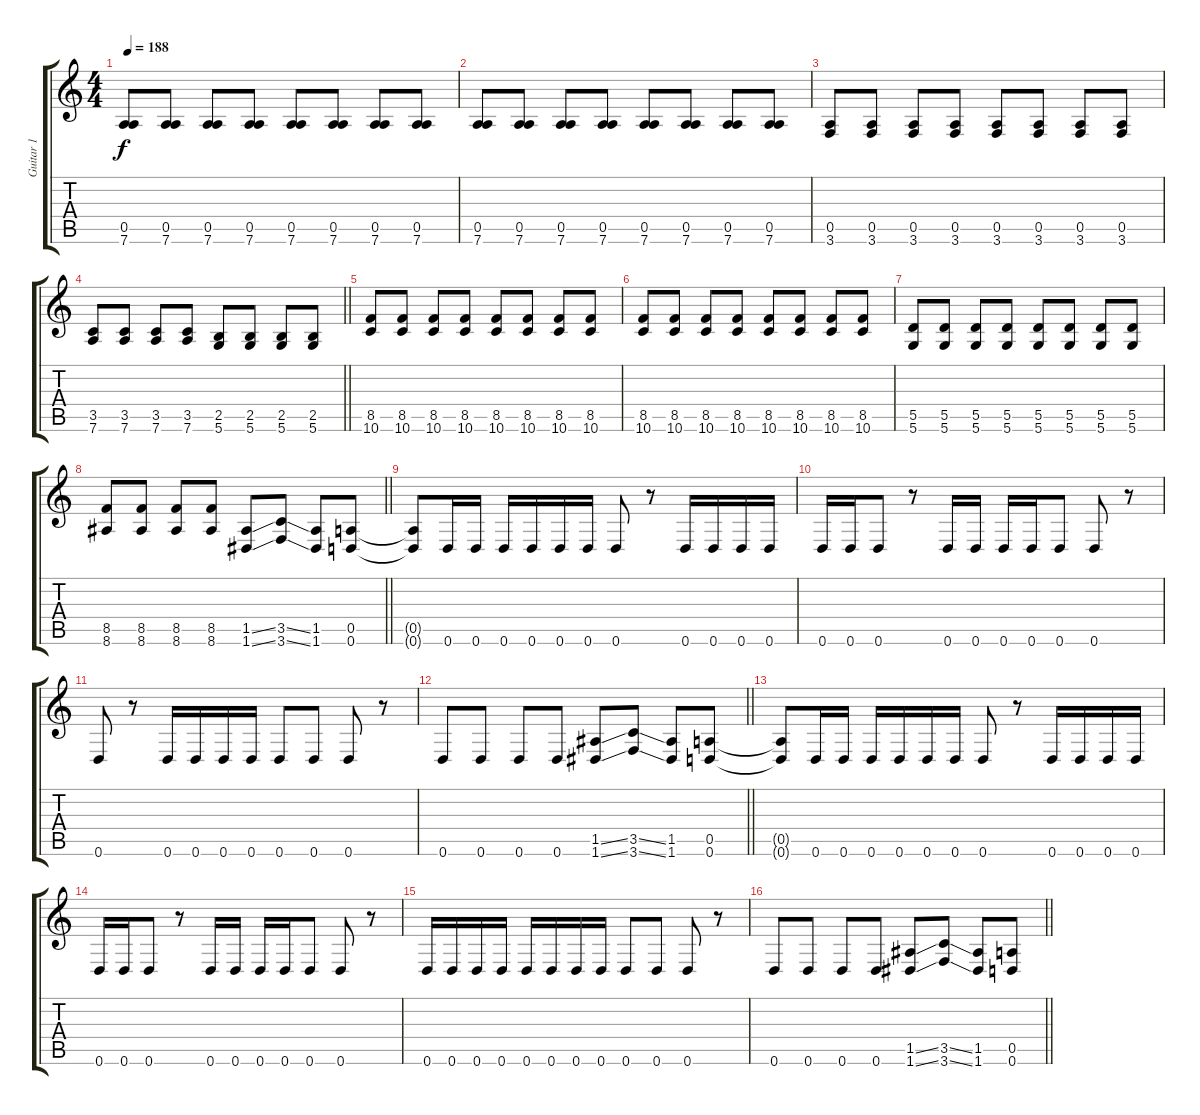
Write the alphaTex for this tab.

\track ("Guitar 1" "Guitar 1") {instrument distortionguitar}
\staff {score tabs}
\tuning (E4 B3 G3 D3 A2 D2) {hide}
\ts (4 4)
\tempo 188
\clef g2
\ks c
(0.5 7.6).8{dy f} (0.5 7.6).8 (0.5 7.6).8 (0.5 7.6).8 (0.5 7.6).8 (0.5 7.6).8 (0.5 7.6).8 (0.5 7.6).8 |
(0.5 7.6).8 (0.5 7.6).8 (0.5 7.6).8 (0.5 7.6).8 (0.5 7.6).8 (0.5 7.6).8 (0.5 7.6).8 (0.5 7.6).8 |
(0.5 3.6).8 (0.5 3.6).8 (0.5 3.6).8 (0.5 3.6).8 (0.5 3.6).8 (0.5 3.6).8 (0.5 3.6).8 (0.5 3.6).8 |
\barLineRight lightlight
(3.5 7.6).8 (3.5 7.6).8 (3.5 7.6).8 (3.5 7.6).8 (2.5 5.6).8 (2.5 5.6).8 (2.5 5.6).8 (2.5 5.6).8 |
(8.5 10.6).8 (8.5 10.6).8 (8.5 10.6).8 (8.5 10.6).8 (8.5 10.6).8 (8.5 10.6).8 (8.5 10.6).8 (8.5 10.6).8 |
(8.5 10.6).8 (8.5 10.6).8 (8.5 10.6).8 (8.5 10.6).8 (8.5 10.6).8 (8.5 10.6).8 (8.5 10.6).8 (8.5 10.6).8 |
(5.5 5.6).8 (5.5 5.6).8 (5.5 5.6).8 (5.5 5.6).8 (5.5 5.6).8 (5.5 5.6).8 (5.5 5.6).8 (5.5 5.6).8 |
\barLineRight lightlight
(8.5 8.6).8 (8.5 8.6).8 (8.5 8.6).8 (8.5 8.6).8 (1.5{ss} 1.6{ss}).8 (3.5{ss} 3.6{ss}).8 (1.5 1.6).8 (0.5 0.6).8 |
\section ("" "")
(0.5{t} 0.6{t}).8 0.6.16 0.6.16 0.6.16 0.6.16 0.6.16 0.6.16 0.6.8 r.8 0.6.16 0.6.16 0.6.16 0.6.16 |
0.6.16 0.6.16 0.6.8 r.8 0.6.16 0.6.16 0.6.16 0.6.16 0.6.8 0.6.8 r.8 |
0.6.8 r.8 0.6.16 0.6.16 0.6.16 0.6.16 0.6.8 0.6.8 0.6.8 r.8 |
\barLineRight lightlight
0.6.8 0.6.8 0.6.8 0.6.8 (1.5{ss} 1.6{ss}).8 (3.5{ss} 3.6{ss}).8 (1.5 1.6).8 (0.5 0.6).8 |
(0.5{t} 0.6{t}).8 0.6.16 0.6.16 0.6.16 0.6.16 0.6.16 0.6.16 0.6.8 r.8 0.6.16 0.6.16 0.6.16 0.6.16 |
0.6.16 0.6.16 0.6.8 r.8 0.6.16 0.6.16 0.6.16 0.6.16 0.6.8 0.6.8 r.8 |
0.6.16 0.6.16 0.6.16 0.6.16 0.6.16 0.6.16 0.6.16 0.6.16 0.6.8 0.6.8 0.6.8 r.8 |
\barLineRight lightlight
0.6.8 0.6.8 0.6.8 0.6.8 (1.5{ss} 1.6{ss}).8 (3.5{ss} 3.6{ss}).8 (1.5 1.6).8 (0.5 0.6).8
